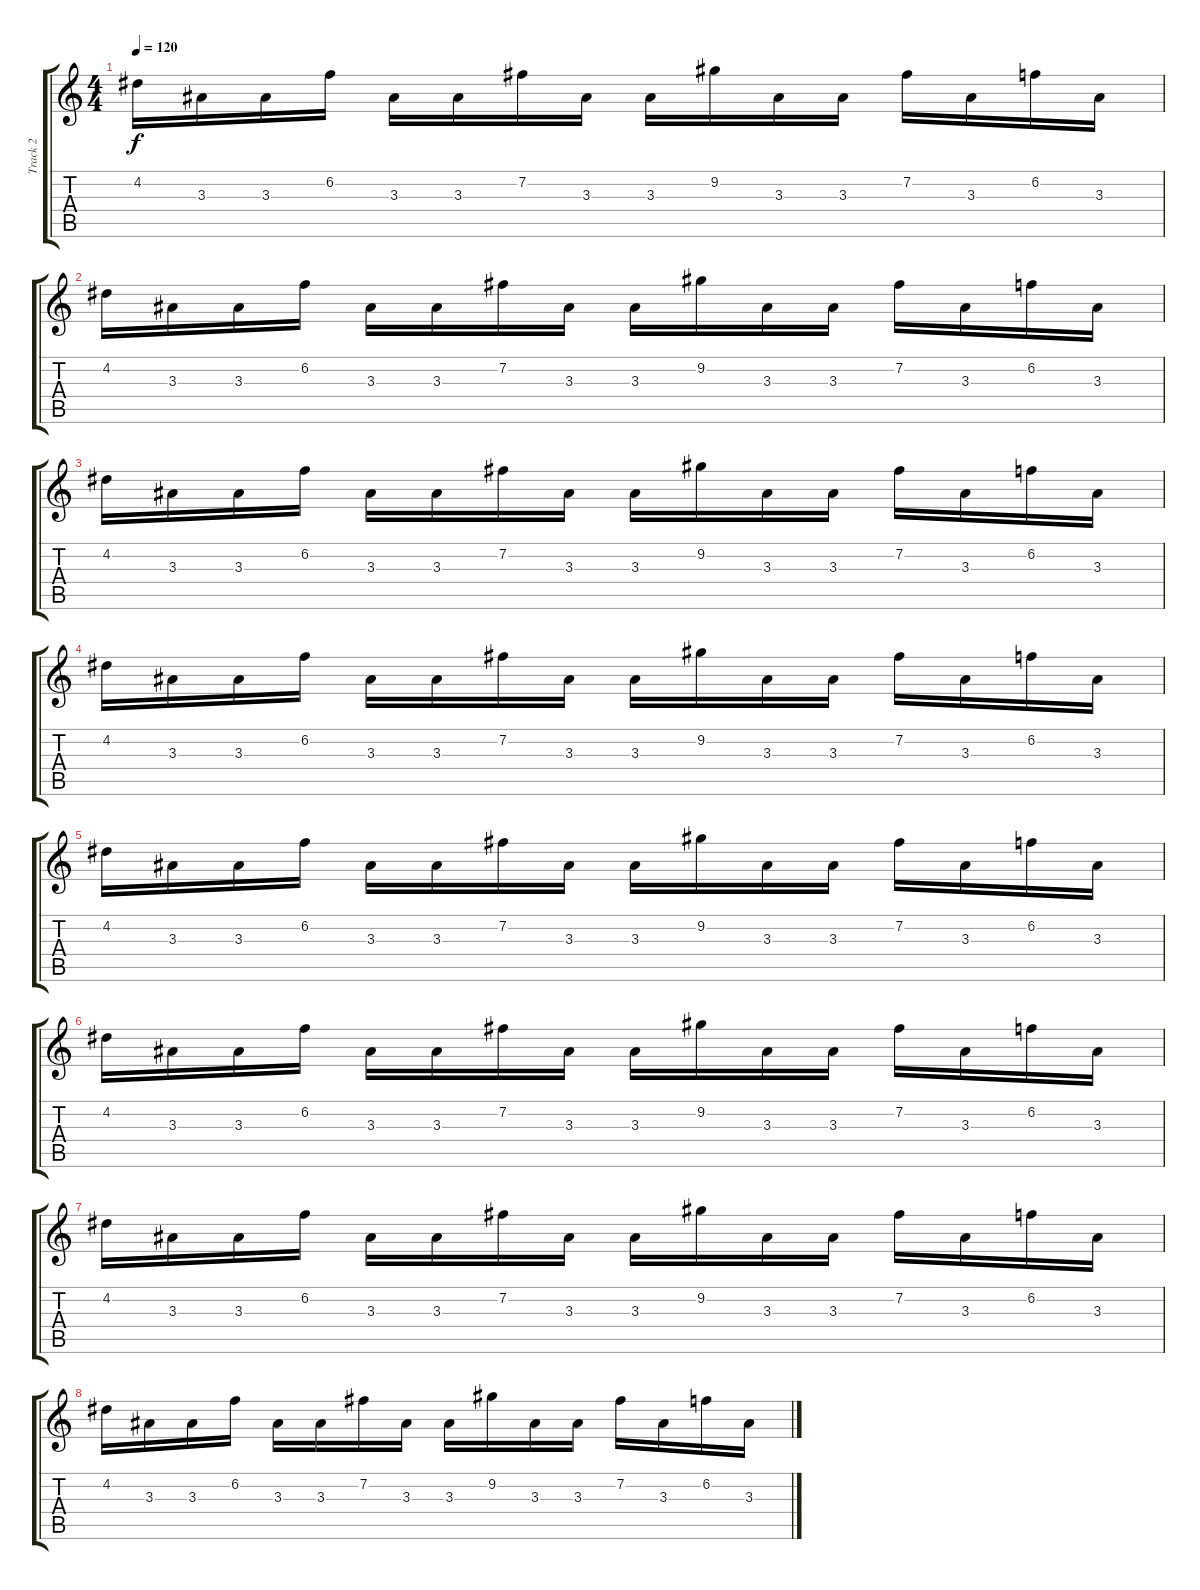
\track ("Track 2" "Track 2") {instrument distortionguitar}
\staff {score tabs}
\tuning (E4 B3 G3 D3 A2 E2) {hide}
\ts (4 4)
\tempo 120
\clef g2
\ks c
4.2.16{dy f} 3.3.16 3.3.16 6.2.16 3.3.16 3.3.16 7.2.16 3.3.16 3.3.16 9.2.16 3.3.16 3.3.16 7.2.16 3.3.16 6.2.16 3.3.16 |
4.2.16 3.3.16 3.3.16 6.2.16 3.3.16 3.3.16 7.2.16 3.3.16 3.3.16 9.2.16 3.3.16 3.3.16 7.2.16 3.3.16 6.2.16 3.3.16 |
4.2.16 3.3.16 3.3.16 6.2.16 3.3.16 3.3.16 7.2.16 3.3.16 3.3.16 9.2.16 3.3.16 3.3.16 7.2.16 3.3.16 6.2.16 3.3.16 |
4.2.16 3.3.16 3.3.16 6.2.16 3.3.16 3.3.16 7.2.16 3.3.16 3.3.16 9.2.16 3.3.16 3.3.16 7.2.16 3.3.16 6.2.16 3.3.16 |
4.2.16 3.3.16 3.3.16 6.2.16 3.3.16 3.3.16 7.2.16 3.3.16 3.3.16 9.2.16 3.3.16 3.3.16 7.2.16 3.3.16 6.2.16 3.3.16 |
4.2.16 3.3.16 3.3.16 6.2.16 3.3.16 3.3.16 7.2.16 3.3.16 3.3.16 9.2.16 3.3.16 3.3.16 7.2.16 3.3.16 6.2.16 3.3.16 |
4.2.16 3.3.16 3.3.16 6.2.16 3.3.16 3.3.16 7.2.16 3.3.16 3.3.16 9.2.16 3.3.16 3.3.16 7.2.16 3.3.16 6.2.16 3.3.16 |
4.2.16 3.3.16 3.3.16 6.2.16 3.3.16 3.3.16 7.2.16 3.3.16 3.3.16 9.2.16 3.3.16 3.3.16 7.2.16 3.3.16 6.2.16 3.3.16
